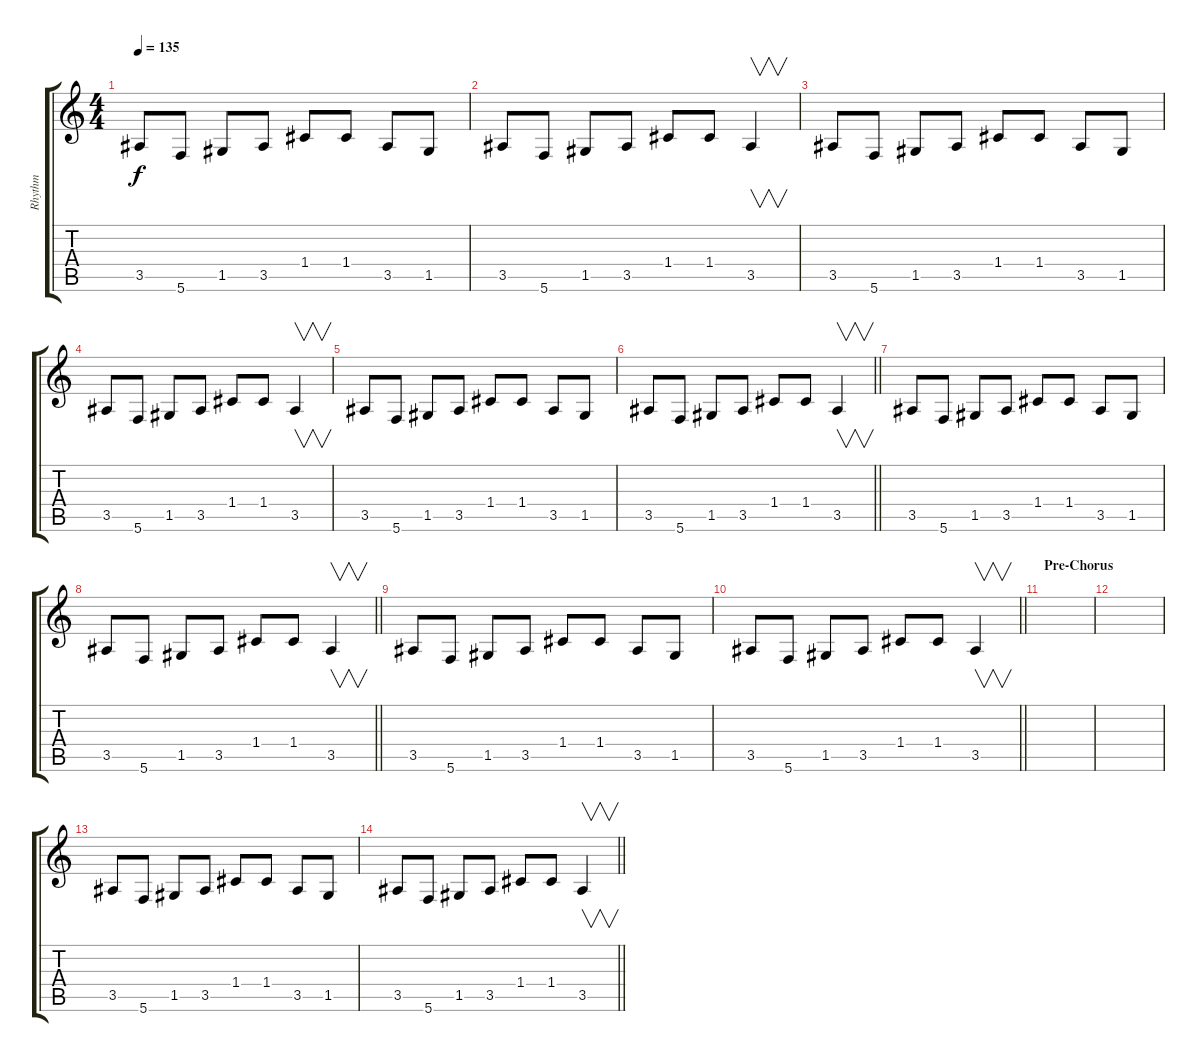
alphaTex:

\track ("Rhythm" "Rhythm") {instrument distortionguitar}
\staff {score tabs}
\tuning (D4 A3 F3 C3 G2 C2) {hide}
\ts (4 4)
\tempo 135
\clef g2
\ks c
3.5.8{dy f} 5.6.8 1.5.8 3.5.8 1.4.8 1.4.8 3.5.8 1.5.8 |
3.5.8 5.6.8 1.5.8 3.5.8 1.4.8 1.4.8 3.5.4{v} |
3.5.8 5.6.8 1.5.8 3.5.8 1.4.8 1.4.8 3.5.8 1.5.8 |
3.5.8 5.6.8 1.5.8 3.5.8 1.4.8 1.4.8 3.5.4{v} |
3.5.8 5.6.8 1.5.8 3.5.8 1.4.8 1.4.8 3.5.8 1.5.8 |
\barLineRight lightlight
3.5.8 5.6.8 1.5.8 3.5.8 1.4.8 1.4.8 3.5.4{v} |
3.5.8 5.6.8 1.5.8 3.5.8 1.4.8 1.4.8 3.5.8 1.5.8 |
\barLineRight lightlight
3.5.8 5.6.8 1.5.8 3.5.8 1.4.8 1.4.8 3.5.4{v} |
3.5.8 5.6.8 1.5.8 3.5.8 1.4.8 1.4.8 3.5.8 1.5.8 |
\barLineRight lightlight
3.5.8 5.6.8 1.5.8 3.5.8 1.4.8 1.4.8 3.5.4{v} |
\section ("" "Pre-Chorus")
|
|
3.5.8 5.6.8 1.5.8 3.5.8 1.4.8 1.4.8 3.5.8 1.5.8 |
\barLineRight lightlight
3.5.8 5.6.8 1.5.8 3.5.8 1.4.8 1.4.8 3.5.4{v}
